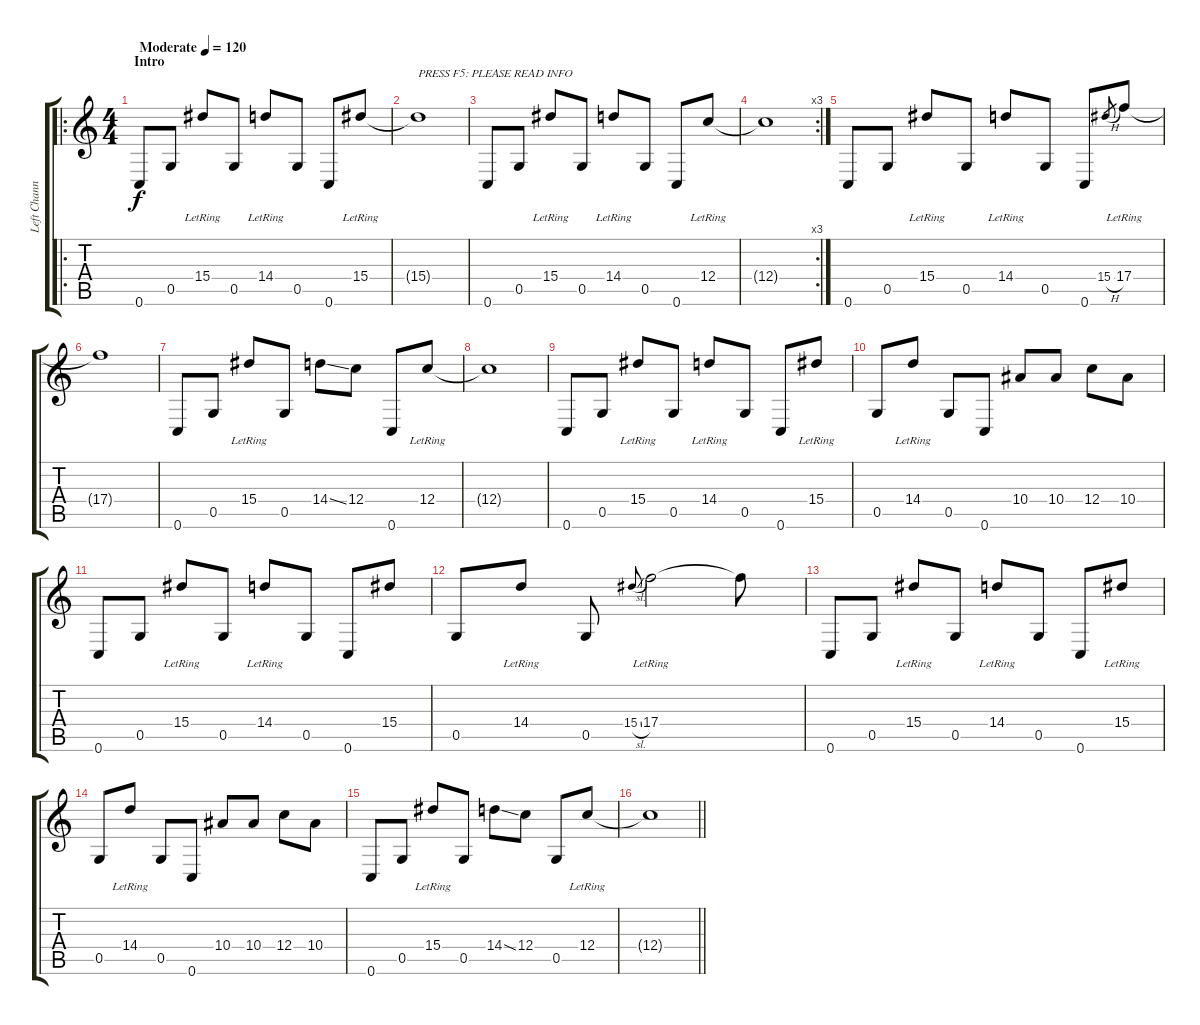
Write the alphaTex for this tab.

\track ("Left Channel" "Left Chann") {instrument electricguitarclean}
\staff {score tabs}
\tuning (D4 A3 F3 C3 G2 C2) {hide}
\ro
\ts (4 4)
\section ("" "Intro")
\tempo (120 "Moderate")
\clef g2
\ks c
0.6.8{dy f instrument electricguitarclean} 0.5.8 15.4{lr}.8 0.5.8 14.4{lr}.8 0.5.8 0.6.8 15.4{lr}.8 |
15.4{t}.1{txt "PRESS F5: PLEASE READ INFO"} |
0.6.8 0.5.8 15.4{lr}.8 0.5.8 14.4{lr}.8 0.5.8 0.6.8 12.4{lr}.8 |
\rc 3
12.4{t}.1 |
0.6.8 0.5.8 15.4{lr}.8 0.5.8 14.4{lr}.8 0.5.8 0.6.8 15.4{h}.8{gr} 17.4{lr}.8 |
17.4{t}.1 |
0.6.8 0.5.8 15.4{lr}.8 0.5.8 14.4{ss}.8 12.4.8 0.6.8 12.4{lr}.8 |
12.4{t}.1 |
0.6.8 0.5.8 15.4{lr}.8 0.5.8 14.4{lr}.8 0.5.8 0.6.8 15.4{lr}.8 |
0.5.8 14.4{lr}.8 0.5.8 0.6.8 10.4.8 10.4.8 12.4.8 10.4.8 |
0.6.8 0.5.8 15.4{lr}.8 0.5.8 14.4{lr}.8 0.5.8 0.6.8 15.4.8 |
0.5.8 14.4{lr}.8 0.5.8 15.4{sl}.8{gr onbeat} 17.4{lr}.2 17.4{t}.8 |
0.6.8 0.5.8 15.4{lr}.8 0.5.8 14.4{lr}.8 0.5.8 0.6.8 15.4{lr}.8 |
0.5.8 14.4{lr}.8 0.5.8 0.6.8 10.4.8 10.4.8 12.4.8 10.4.8 |
0.6.8 0.5.8 15.4{lr}.8 0.5.8 14.4{ss}.8 12.4.8 0.5.8 12.4{lr}.8 |
\barLineRight lightlight
12.4{t}.1
